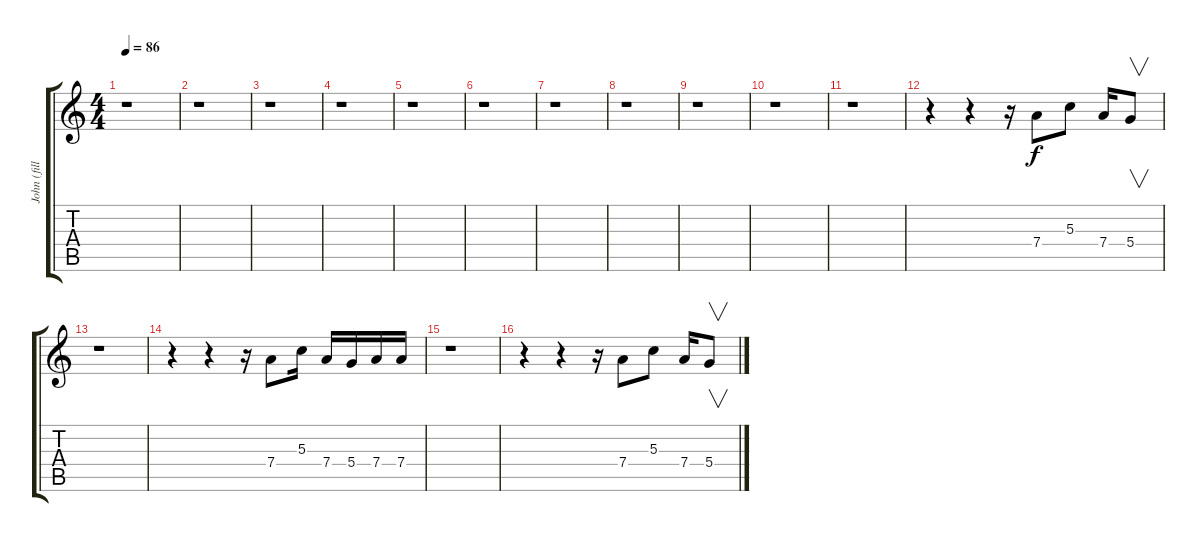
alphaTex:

\track ("John (fills)" "John (fill") {instrument electricguitarjazz}
\staff {score tabs}
\tuning (E4 B3 G3 D3 A2 E2) {hide}
\ts (4 4)
\tempo 86
\clef g2
\ks c
r.1{dy f} |
r.1 |
r.1 |
r.1 |
r.1 |
r.1 |
r.1 |
r.1 |
r.1 |
r.1 |
r.1 |
r.4 r.4 r.16 7.4.8 5.3.8 7.4.16 5.4.8{v} |
r.1 |
r.4 r.4 r.16 7.4.8 5.3.16 7.4.16 5.4.16 7.4.16 7.4.16 |
r.1 |
r.4 r.4 r.16 7.4.8 5.3.8 7.4.16 5.4.8{v}
